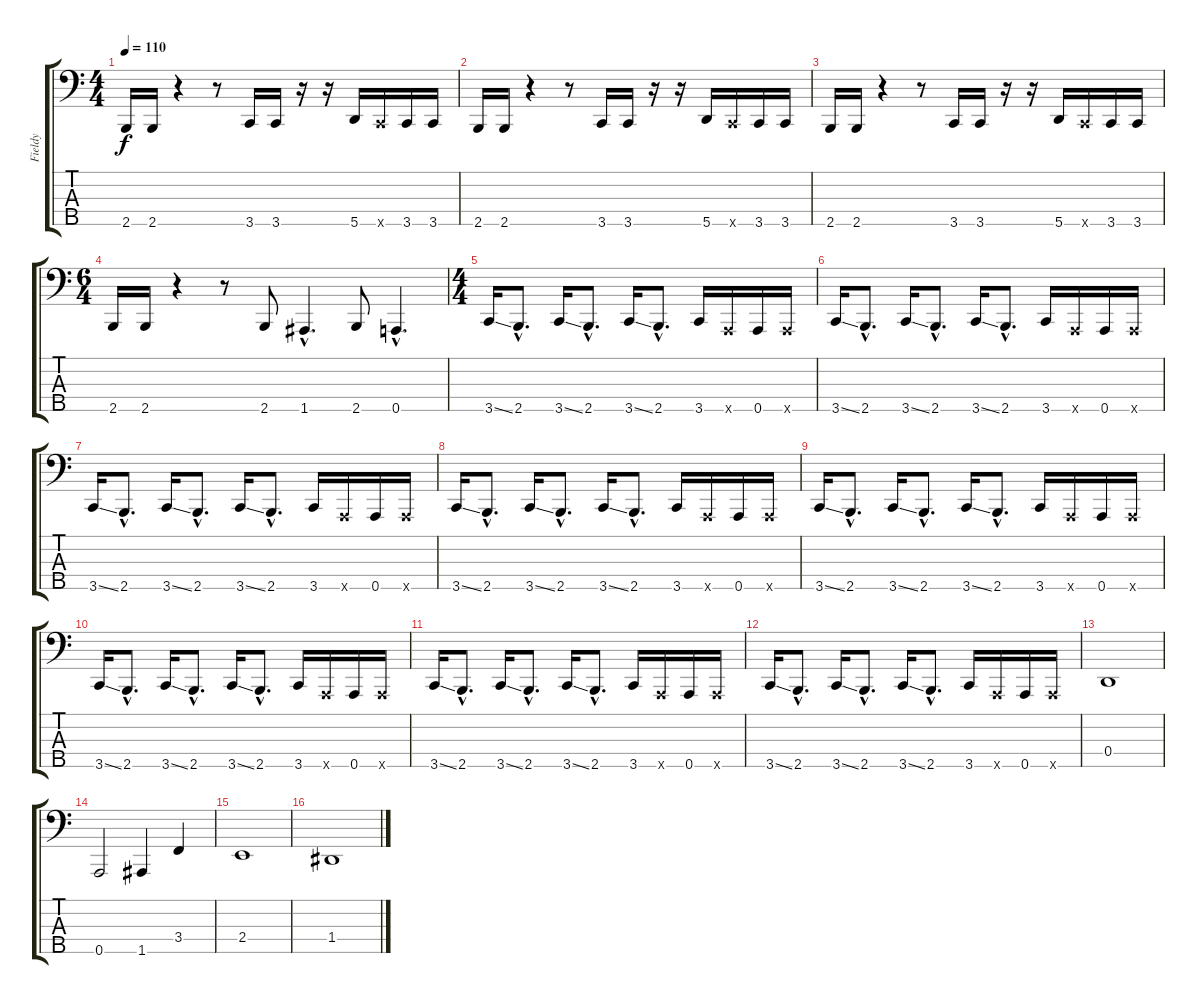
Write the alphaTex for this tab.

\track ("Fieldy" "Fieldy") {instrument slapbass1}
\staff {score tabs}
\tuning (F2 C2 G1 D1 A0) {hide}
\ts (4 4)
\tempo 110
\clef f4
\ks c
2.5.16{dy f} 2.5.16 r.4 r.8 3.5.16 3.5.16 r.16 r.16 5.5.16 3.5{x}.16 3.5.16 3.5.16 |
2.5.16 2.5.16 r.4 r.8 3.5.16 3.5.16 r.16 r.16 5.5.16 3.5{x}.16 3.5.16 3.5.16 |
2.5.16 2.5.16 r.4 r.8 3.5.16 3.5.16 r.16 r.16 5.5.16 3.5{x}.16 3.5.16 3.5.16 |
\ts (6 4)
2.5.16 2.5.16 r.4 r.8 2.5.8 1.5{hac}.4{d} 2.5.8 0.5{hac}.4{d} |
\ts (4 4)
3.5{ss}.16 2.5{hac}.8{d} 3.5{ss}.16 2.5{hac}.8{d} 3.5{ss}.16 2.5{hac}.8{d} 3.5.16 0.5{x}.16 0.5.16 0.5{x}.16 |
3.5{ss}.16 2.5{hac}.8{d} 3.5{ss}.16 2.5{hac}.8{d} 3.5{ss}.16 2.5{hac}.8{d} 3.5.16 0.5{x}.16 0.5.16 0.5{x}.16 |
3.5{ss}.16 2.5{hac}.8{d} 3.5{ss}.16 2.5{hac}.8{d} 3.5{ss}.16 2.5{hac}.8{d} 3.5.16 0.5{x}.16 0.5.16 0.5{x}.16 |
3.5{ss}.16 2.5{hac}.8{d} 3.5{ss}.16 2.5{hac}.8{d} 3.5{ss}.16 2.5{hac}.8{d} 3.5.16 0.5{x}.16 0.5.16 0.5{x}.16 |
3.5{ss}.16 2.5{hac}.8{d} 3.5{ss}.16 2.5{hac}.8{d} 3.5{ss}.16 2.5{hac}.8{d} 3.5.16 0.5{x}.16 0.5.16 0.5{x}.16 |
3.5{ss}.16 2.5{hac}.8{d} 3.5{ss}.16 2.5{hac}.8{d} 3.5{ss}.16 2.5{hac}.8{d} 3.5.16 0.5{x}.16 0.5.16 0.5{x}.16 |
3.5{ss}.16 2.5{hac}.8{d} 3.5{ss}.16 2.5{hac}.8{d} 3.5{ss}.16 2.5{hac}.8{d} 3.5.16 0.5{x}.16 0.5.16 0.5{x}.16 |
3.5{ss}.16 2.5{hac}.8{d} 3.5{ss}.16 2.5{hac}.8{d} 3.5{ss}.16 2.5{hac}.8{d} 3.5.16 0.5{x}.16 0.5.16 0.5{x}.16 |
0.4.1 |
0.5.2 1.5.4 3.4.4 |
2.4.1 |
1.4.1
